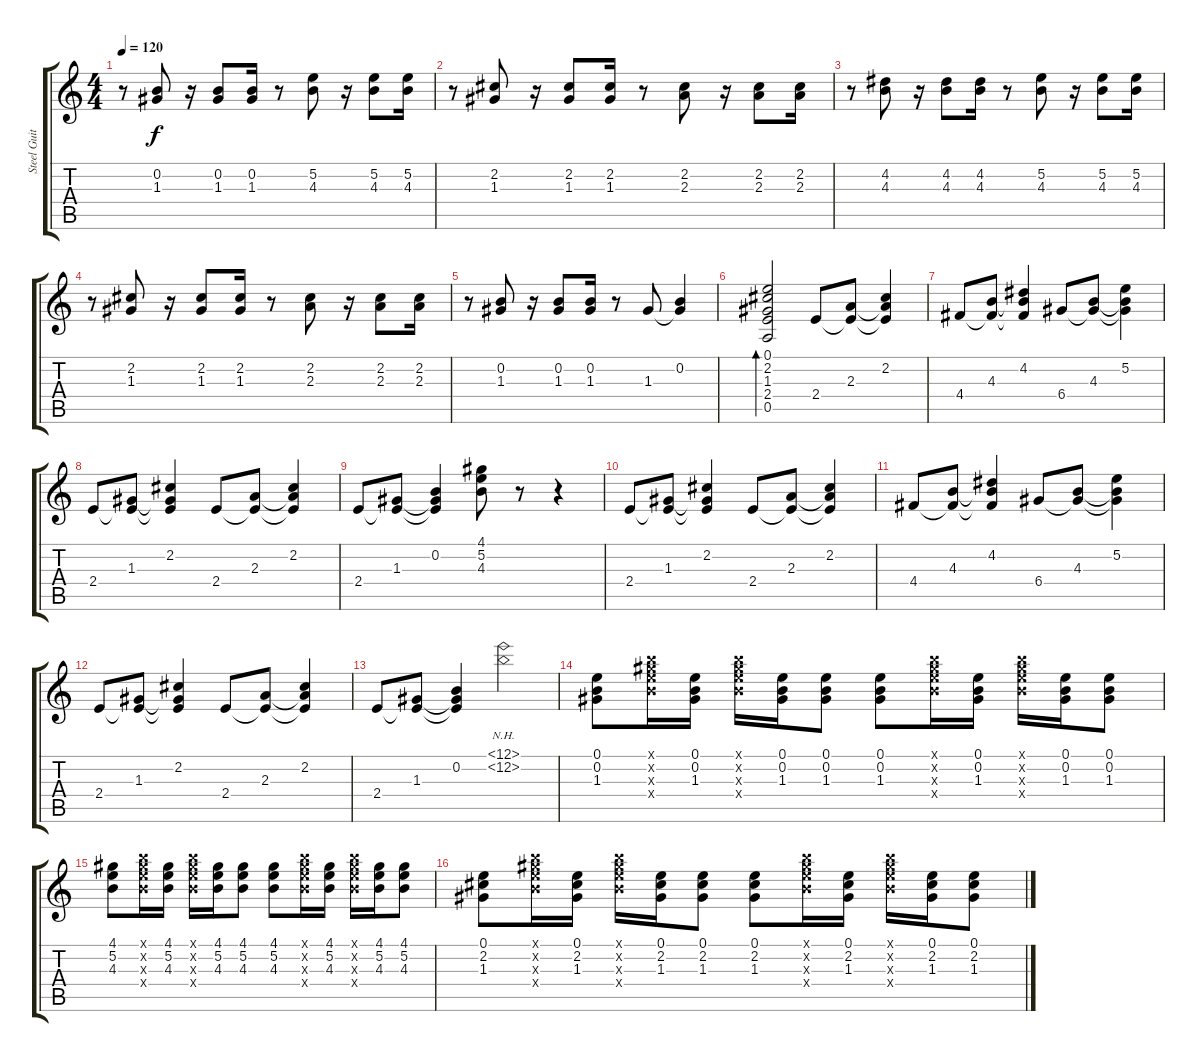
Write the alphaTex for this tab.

\track ("Steel Guitar" "Steel Guit") {instrument acousticguitarsteel}
\staff {score tabs}
\tuning (E4 B3 G3 D3 A2 E2) {hide}
\ts (4 4)
\tempo 120
\clef g2
\ks c
r.8{dy f} (0.2 1.3).8 r.16 (0.2 1.3).8 (0.2 1.3).16 r.8 (5.2 4.3).8 r.16 (5.2 4.3).8 (5.2 4.3).16 |
r.8 (2.2 1.3).8 r.16 (2.2 1.3).8 (2.2 1.3).16 r.8 (2.2 2.3).8 r.16 (2.2 2.3).8 (2.2 2.3).16 |
r.8 (4.2 4.3).8 r.16 (4.2 4.3).8 (4.2 4.3).16 r.8 (5.2 4.3).8 r.16 (5.2 4.3).8 (5.2 4.3).16 |
r.8 (2.2 1.3).8 r.16 (2.2 1.3).8 (2.2 1.3).16 r.8 (2.2 2.3).8 r.16 (2.2 2.3).8 (2.2 2.3).16 |
r.8 (0.2 1.3).8 r.16 (0.2 1.3).8 (0.2 1.3).16 r.8 1.3.8 (0.2 1.3{t}).4 |
(0.1 2.2 1.3 2.4 0.5).2{bd 60} 2.4.8 (2.3 2.4{t}).8 (2.2 2.3{t} 2.4{t}).4 |
4.4.8 (4.3 4.4{t}).8 (4.2 4.3{t} 4.4{t}).4 6.4.8 (4.3 6.4{t}).8 (5.2 4.3{t} 6.4{t}).4 |
2.4.8 (1.3 2.4{t}).8 (2.2 1.3{t} 2.4{t}).4 2.4.8 (2.3 2.4{t}).8 (2.2 2.3{t} 2.4{t}).4 |
2.4.8 (1.3 2.4{t}).8 (0.2 1.3{t} 2.4{t}).4 (4.1 5.2 4.3).8 r.8 r.4 |
2.4.8 (1.3 2.4{t}).8 (2.2 1.3{t} 2.4{t}).4 2.4.8 (2.3 2.4{t}).8 (2.2 2.3{t} 2.4{t}).4 |
4.4.8 (4.3 4.4{t}).8 (4.2 4.3{t} 4.4{t}).4 6.4.8 (4.3 6.4{t}).8 (5.2 4.3{t} 6.4{t}).4 |
2.4.8 (1.3 2.4{t}).8 (2.2 1.3{t} 2.4{t}).4 2.4.8 (2.3 2.4{t}).8 (2.2 2.3{t} 2.4{t}).4 |
2.4.8 (1.3 2.4{t}).8 (0.2 1.3{t} 2.4{t}).4 (12.1{nh} 12.2{nh}).2 |
(0.1 0.2 1.3).8 (7.1{x} 9.2{x} 9.3{x} 9.4{x}).16 (0.1 0.2 1.3).16 (7.1{x} 9.2{x} 9.3{x} 9.4{x}).16 (0.1 0.2 1.3).16 (0.1 0.2 1.3).8 (0.1 0.2 1.3).8 (7.1{x} 9.2{x} 9.3{x} 9.4{x}).16 (0.1 0.2 1.3).16 (7.1{x} 9.2{x} 9.3{x} 9.4{x}).16 (0.1 0.2 1.3).16 (0.1 0.2 1.3).8 |
(4.1 5.2 4.3).8 (7.1{x} 9.2{x} 9.3{x} 9.4{x}).16 (4.1 5.2 4.3).16 (7.1{x} 9.2{x} 9.3{x} 9.4{x}).16 (4.1 5.2 4.3).16 (4.1 5.2 4.3).8 (4.1 5.2 4.3).8 (7.1{x} 9.2{x} 9.3{x} 9.4{x}).16 (4.1 5.2 4.3).16 (7.1{x} 9.2{x} 9.3{x} 9.4{x}).16 (4.1 5.2 4.3).16 (4.1 5.2 4.3).8 |
(0.1 2.2 1.3).8 (7.1{x} 9.2{x} 9.3{x} 9.4{x}).16 (0.1 2.2 1.3).16 (7.1{x} 9.2{x} 9.3{x} 9.4{x}).16 (0.1 2.2 1.3).16 (0.1 2.2 1.3).8 (0.1 2.2 1.3).8 (7.1{x} 9.2{x} 9.3{x} 9.4{x}).16 (0.1 2.2 1.3).16 (7.1{x} 9.2{x} 9.3{x} 9.4{x}).16 (0.1 2.2 1.3).16 (0.1 2.2 1.3).8
